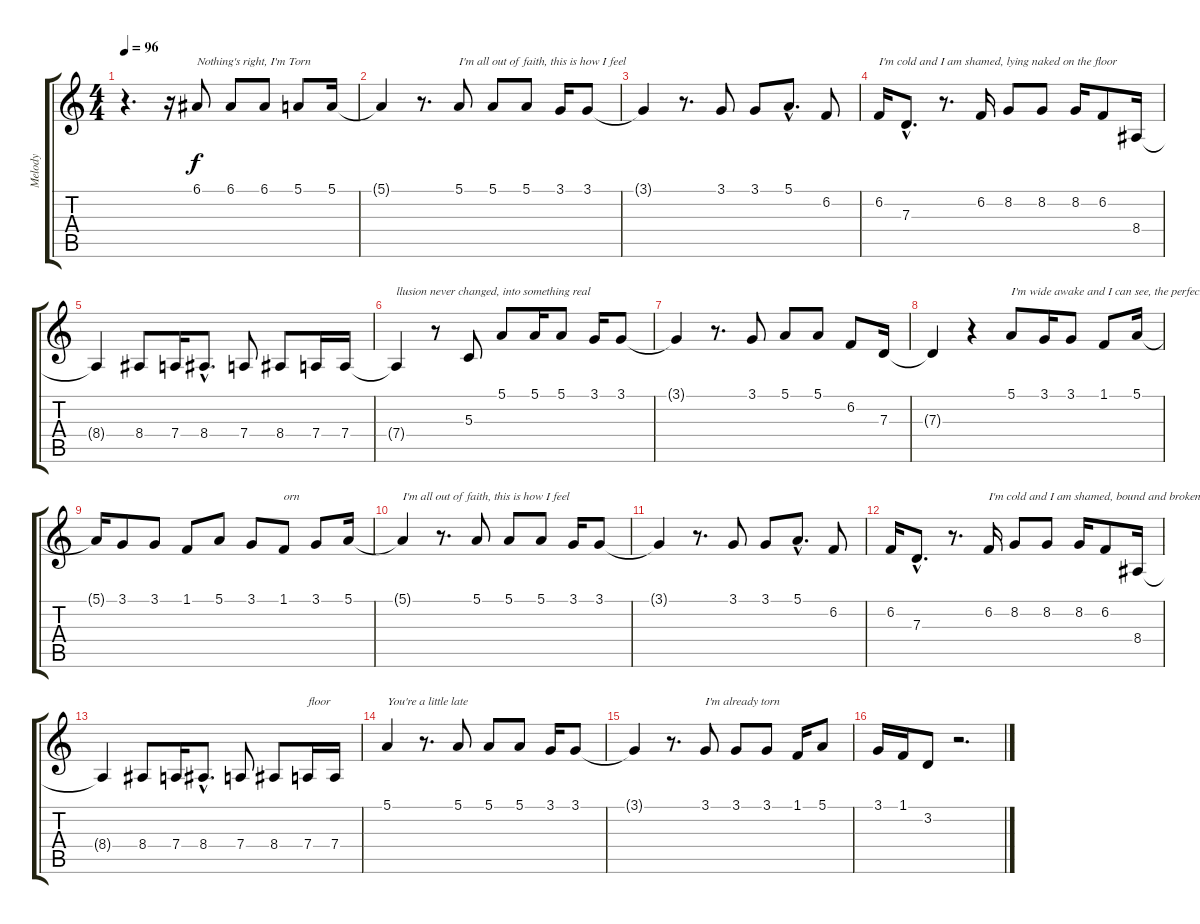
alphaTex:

\track ("Melody" "Melody") {instrument altosax}
\staff {score tabs}
\tuning (E4 B3 G3 D3 A2 E2) {hide}
\ts (4 4)
\tempo 96
\clef g2
\ks c
r.4{d dy f} r.16 6.1.8{txt "Nothing's right, I'm Torn"} 6.1.8 6.1.8 5.1.8 5.1.16 |
5.1{t}.4 r.8{d} 5.1.8{txt "I'm all out of faith, this is how I feel"} 5.1.8 5.1.8 3.1.16 3.1.8 |
3.1{t}.4 r.8{d} 3.1.8 3.1.8 5.1{hac}.8{d} 6.2.8 |
6.2.16{txt "I'm cold and I am shamed, lying naked on the floor"} 7.3{hac}.8{d} r.8{d} 6.2.16 8.2.8 8.2.8 8.2.16 6.2.8 8.4.16 |
8.4{t}.4 8.4.8 7.4.16 8.4{hac}.8{d} 7.4.8 8.4.8 7.4.16 7.4.16 |
7.4{t}.4{txt "llusion never changed, into something real "} r.8 5.3.8 5.1.8 5.1.16 5.1.8 3.1.16 3.1.8 |
3.1{t}.4 r.8{d} 3.1.8 5.1.8 5.1.8 6.2.8 7.3.16 |
7.3{t}.4 r.4 5.1.8{txt "I'm wide awake and I can see, the perfect sky is t"} 3.1.16 3.1.8 1.1.8 5.1.16 |
5.1{t}.16 3.1.8 3.1.8 1.1.8 5.1.8 3.1.8 1.1.8{txt "orn"} 3.1.8 5.1.16 |
5.1{t}.4{txt "I'm all out of faith, this is how I feel"} r.8{d} 5.1.8 5.1.8 5.1.8 3.1.16 3.1.8 |
3.1{t}.4 r.8{d} 3.1.8 3.1.8 5.1{hac}.8{d} 6.2.8 |
6.2.16 7.3{hac}.8{d} r.8{d} 6.2.16{txt "I'm cold and I am shamed, bound and broken on the "} 8.2.8 8.2.8 8.2.16 6.2.8 8.4.16 |
8.4{t}.4 8.4.8 7.4.16 8.4{hac}.8{d} 7.4.8 8.4.8 7.4.16{txt "floor"} 7.4.16 |
5.1.4{txt "You're a little late"} r.8{d} 5.1.8 5.1.8 5.1.8 3.1.16 3.1.8 |
3.1{t}.4 r.8{d} 3.1.8{txt "I'm already torn "} 3.1.8 3.1.8 1.1.16 5.1.8 |
3.1.16 1.1.16 3.2.8 r.2{d}
